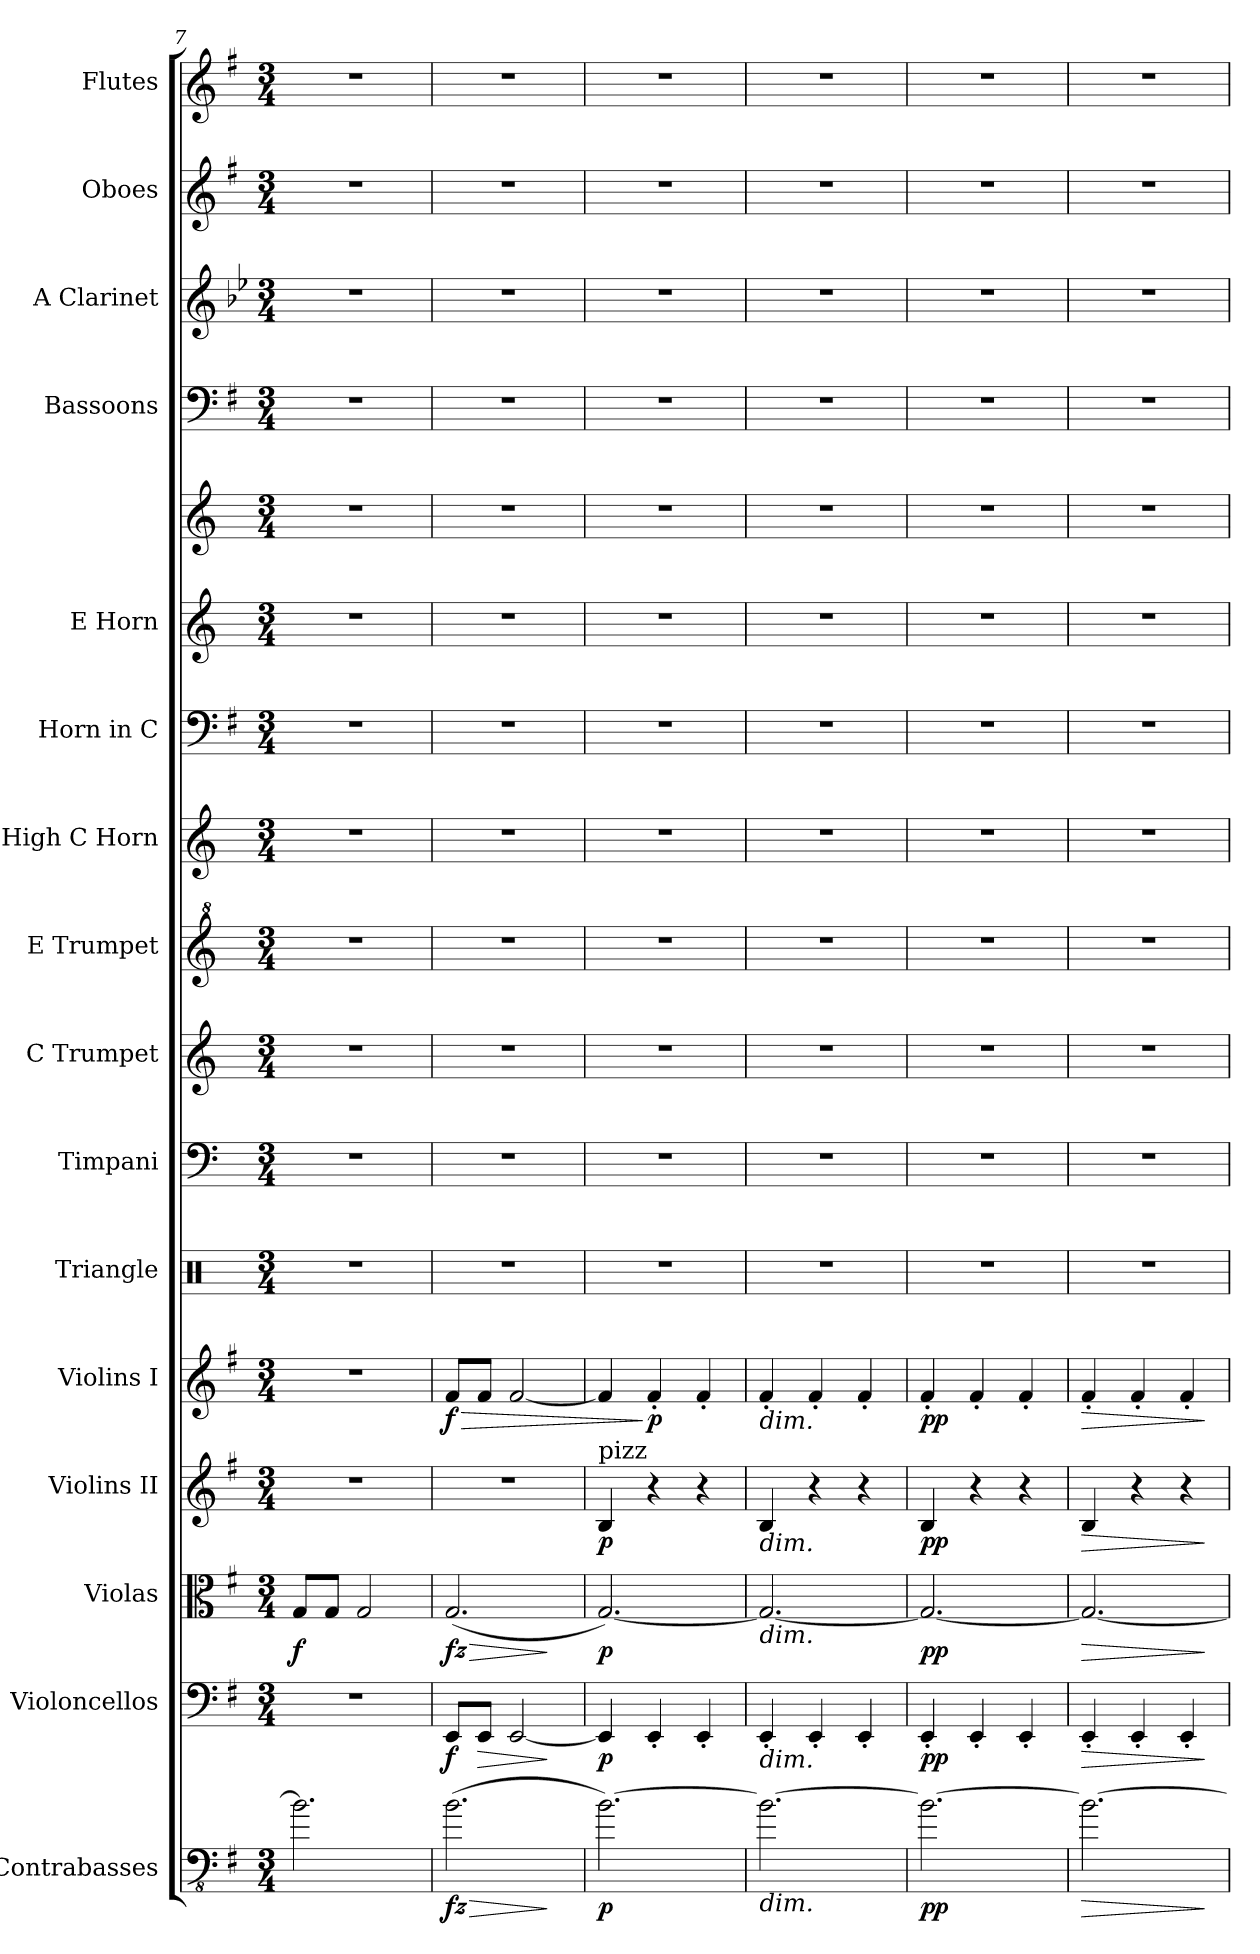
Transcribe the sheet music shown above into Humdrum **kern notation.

**kern	**dynam	**kern	**dynam	**kern	**dynam	**kern	**dynam	**kern	**dynam	**kern	**kern	**kern	**kern	**kern	**kern	**kern	**kern	**kern	**kern	**kern	**kern
*part16	*part16	*part15	*part15	*part14	*part14	*part13	*part13	*part12	*part12	*part11	*part10	*part9	*part8	*part7	*part6	*part5	*part5	*part4	*part3	*part2	*part1
*staff17	*staff17	*staff16	*staff16	*staff15	*staff15	*staff14	*staff14	*staff13	*staff13	*staff12	*staff11	*staff10	*staff9	*staff8	*staff7	*staff6	*staff5	*staff4	*staff3	*staff2	*staff1
*I"Contrabasses	*	*I"Violoncellos	*	*I"Violas	*	*I"Violins II	*	*I"Violins I	*	*I"Triangle	*I"Timpani	*I"C Trumpet	*I"E Trumpet	*I"High C Horn	*I"Horn in C	*I"E Horn	*	*I"Bassoons	*I"A Clarinet	*I"Oboes	*I"Flutes
*I'Cb.	*	*I'Vc.	*	*I'Vla.	*	*I'Vln. II	*	*I'Vln. I	*	*I'Trgl.	*I'Timp.	*I'C Tpt.	*I'E Tpt.	*I'H. C Hn.	*	*I'E Hn.	*	*I'Bsn.	*I'A Cl.	*I'Ob.	*I'Fl.
*clefFv4	*	*clefF4	*	*clefC3	*	*clefG2	*	*clefG2	*	*clefX	*clefF4	*clefG2	*clefG^2	*clefG2	*clefF4	*clefG2	*clefG2	*clefF4	*clefG2	*clefG2	*clefG2
*ITrd7c12	*	*	*	*	*	*	*	*	*	*	*	*	*ITrd1c2	*ITrd7c12	*ITrd7c12	*ITrd5c8	*ITrd5c8	*	*ITrd2c3	*	*
*k[f#]	*	*k[f#]	*	*k[f#]	*	*k[f#]	*	*k[f#]	*	*k[]	*k[]	*k[]	*k[b-e-]	*k[]	*k[f#]	*k[f#c#g#d#]	*k[f#c#g#d#]	*k[f#]	*k[f#]	*k[f#]	*k[f#]
*M3/4	*	*M3/4	*	*M3/4	*	*M3/4	*	*M3/4	*	*M3/4	*M3/4	*M3/4	*M3/4	*M3/4	*M3/4	*M3/4	*M3/4	*M3/4	*M3/4	*M3/4	*M3/4
=7	=7	=7	=7	=7	=7	=7	=7	=7	=7	=7	=7	=7	=7	=7	=7	=7	=7	=7	=7	=7	=7
!	!	!	!	!	!LO:DY:b	!	!	!	!	!	!	!	!	!	!	!	!	!	!	!	!
2.BB\]	.	2.r	.	8G/L	f	2.r	.	2.r	.	2.r	2.r	2.r	2.r	2.r	2.r	2.r	2.r	2.r	2.r	2.r	2.r
.	.	.	.	8G/J	.	.	.	.	.	.	.	.	.	.	.	.	.	.	.	.	.
.	.	.	.	2G/	.	.	.	.	.	.	.	.	.	.	.	.	.	.	.	.	.
=8	=8	=8	=8	=8	=8	=8	=8	=8	=8	=8	=8	=8	=8	=8	=8	=8	=8	=8	=8	=8	=8
!	!LO:HP:b	!	!	!	!LO:HP:b	!	!	!	!LO:HP:b	!	!	!	!	!	!	!	!	!	!	!	!
!	!LO:DY:n=1:b	!	!LO:DY:b	!	!LO:DY:n=1:b	!	!	!	!LO:DY:n=1:b	!	!	!	!	!	!	!	!	!	!	!	!
(>2.BB\	> fz	8EE/L	f	(<2.G/	> fz	2.r	.	8f#/L	> f	2.r	2.r	2.r	2.r	2.r	2.r	2.r	2.r	2.r	2.r	2.r	2.r
!	!	!	!LO:HP:b	!	!	!	!	!	!	!	!	!	!	!	!	!	!	!	!	!	!
.	.	8EE/J	>	.	.	.	.	8f#/J	.	.	.	.	.	.	.	.	.	.	.	.	.
.	.	[2EE/	.	.	.	.	.	[2f#/	.	.	.	.	.	.	.	.	.	.	.	.	.
.	]	.	]	.	]	.	.	.	.	.	.	.	.	.	.	.	.	.	.	.	.
!!LO:PB:g=z
=9	=9	=9	=9	=9	=9	=9	=9	=9	=9	=9	=9	=9	=9	=9	=9	=9	=9	=9	=9	=9	=9
!	!	!	!	!	!	!LO:TX:a:t=pizz	!	!	!	!	!	!	!	!	!	!	!	!	!	!	!
!	!LO:DY:b	!	!LO:DY:b	!	!LO:DY:b	!	!LO:DY:b	!	!	!	!	!	!	!	!	!	!	!	!	!	!
[2.BB\)	p	4EE/]	p	[2.G/)	p	4B/	p	4f#/]	.	2.r	2.r	2.r	2.r	2.r	2.r	2.r	2.r	2.r	2.r	2.r	2.r
!	!	!	!	!	!	!	!	!	!LO:DY:n=1:b	!	!	!	!	!	!	!	!	!	!	!	!
.	.	4EE'/	.	.	.	4r	.	4f#'/	] p	.	.	.	.	.	.	.	.	.	.	.	.
.	.	4EE'/	.	.	.	4r	.	4f#'/	.	.	.	.	.	.	.	.	.	.	.	.	.
=10	=10	=10	=10	=10	=10	=10	=10	=10	=10	=10	=10	=10	=10	=10	=10	=10	=10	=10	=10	=10	=10
!	!	!	!	!	!	!	!	!LO:TX:b:i:t=dim.	!	!	!	!	!	!	!	!	!	!	!	!	!
!	!	!	!	!	!	!LO:TX:b:i:t=dim.	!	!	!	!	!	!	!	!	!	!	!	!	!	!	!
!	!	!	!	!LO:TX:b:i:t=dim.	!	!	!	!	!	!	!	!	!	!	!	!	!	!	!	!	!
!	!	!LO:TX:b:i:t=dim.	!	!	!	!	!	!	!	!	!	!	!	!	!	!	!	!	!	!	!
!LO:TX:b:i:t=dim.	!	!	!	!	!	!	!	!	!	!	!	!	!	!	!	!	!	!	!	!	!
2.BB\_	.	4EE'/	.	2.G/_	.	4B/	.	4f#'/	.	2.r	2.r	2.r	2.r	2.r	2.r	2.r	2.r	2.r	2.r	2.r	2.r
.	.	4EE'/	.	.	.	4r	.	4f#'/	.	.	.	.	.	.	.	.	.	.	.	.	.
.	.	4EE'/	.	.	.	4r	.	4f#'/	.	.	.	.	.	.	.	.	.	.	.	.	.
=11	=11	=11	=11	=11	=11	=11	=11	=11	=11	=11	=11	=11	=11	=11	=11	=11	=11	=11	=11	=11	=11
!	!LO:DY:b	!	!LO:DY:b	!	!LO:DY:b	!	!LO:DY:b	!	!LO:DY:b	!	!	!	!	!	!	!	!	!	!	!	!
2.BB\_	pp	4EE'/	pp	2.G/_	pp	4B/	pp	4f#'/	pp	2.r	2.r	2.r	2.r	2.r	2.r	2.r	2.r	2.r	2.r	2.r	2.r
.	.	4EE'/	.	.	.	4r	.	4f#'/	.	.	.	.	.	.	.	.	.	.	.	.	.
.	.	4EE'/	.	.	.	4r	.	4f#'/	.	.	.	.	.	.	.	.	.	.	.	.	.
=12	=12	=12	=12	=12	=12	=12	=12	=12	=12	=12	=12	=12	=12	=12	=12	=12	=12	=12	=12	=12	=12
!	!LO:HP:b	!	!LO:HP:b	!	!LO:HP:b	!	!LO:HP:b	!	!LO:HP:b	!	!	!	!	!	!	!	!	!	!	!	!
2.BB\_	>	4EE'/	>	2.G/_	>	4B/	>	4f#'/	>	2.r	2.r	2.r	2.r	2.r	2.r	2.r	2.r	2.r	2.r	2.r	2.r
.	.	4EE'/	.	.	.	4r	.	4f#'/	.	.	.	.	.	.	.	.	.	.	.	.	.
.	.	4EE'/	.	.	.	4r	.	4f#'/	.	.	.	.	.	.	.	.	.	.	.	.	.
.	]	.	]	.	]	.	]	.	]	.	.	.	.	.	.	.	.	.	.	.	.
=	=	=	=	=	=	=	=	=	=	=	=	=	=	=	=	=	=	=	=	=	=
*-	*-	*-	*-	*-	*-	*-	*-	*-	*-	*-	*-	*-	*-	*-	*-	*-	*-	*-	*-	*-	*-
